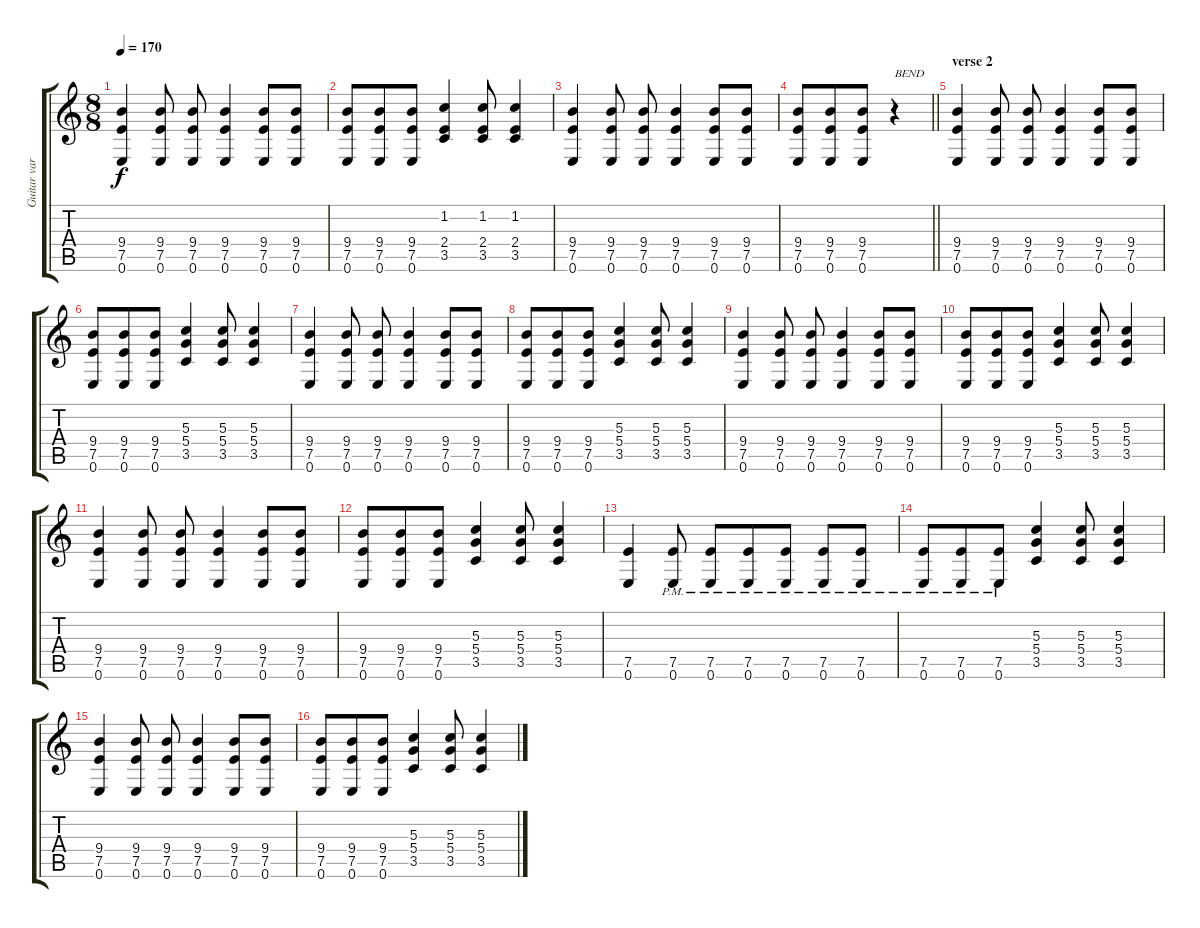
\track ("Guitar var 2" "Guitar var") {mute instrument distortionguitar}
\staff {score tabs}
\tuning (E4 B3 G3 D3 A2 E2) {hide}
\ts (8 8)
\tempo 170
\clef g2
\ks c
(9.4 7.5 0.6).4{dy f} (9.4 7.5 0.6).8 (9.4 7.5 0.6).8 (9.4 7.5 0.6).4 (9.4 7.5 0.6).8 (9.4 7.5 0.6).8 |
(9.4 7.5 0.6).8 (9.4 7.5 0.6).8 (9.4 7.5 0.6).8 (1.2 2.4 3.5).4 (1.2 2.4 3.5).8 (1.2 2.4 3.5).4 |
(9.4 7.5 0.6).4 (9.4 7.5 0.6).8 (9.4 7.5 0.6).8 (9.4 7.5 0.6).4 (9.4 7.5 0.6).8 (9.4 7.5 0.6).8 |
\barLineRight lightlight
(9.4 7.5 0.6).8 (9.4 7.5 0.6).8 (9.4 7.5 0.6).8 r.4{txt "BEND"} |
\section ("" "verse 2")
(9.4 7.5 0.6).4 (9.4 7.5 0.6).8 (9.4 7.5 0.6).8 (9.4 7.5 0.6).4 (9.4 7.5 0.6).8 (9.4 7.5 0.6).8 |
(9.4 7.5 0.6).8 (9.4 7.5 0.6).8 (9.4 7.5 0.6).8 (5.3 5.4 3.5).4 (5.3 5.4 3.5).8 (5.3 5.4 3.5).4 |
(9.4 7.5 0.6).4 (9.4 7.5 0.6).8 (9.4 7.5 0.6).8 (9.4 7.5 0.6).4 (9.4 7.5 0.6).8 (9.4 7.5 0.6).8 |
(9.4 7.5 0.6).8 (9.4 7.5 0.6).8 (9.4 7.5 0.6).8 (5.3 5.4 3.5).4 (5.3 5.4 3.5).8 (5.3 5.4 3.5).4 |
(9.4 7.5 0.6).4 (9.4 7.5 0.6).8 (9.4 7.5 0.6).8 (9.4 7.5 0.6).4 (9.4 7.5 0.6).8 (9.4 7.5 0.6).8 |
(9.4 7.5 0.6).8 (9.4 7.5 0.6).8 (9.4 7.5 0.6).8 (5.3 5.4 3.5).4 (5.3 5.4 3.5).8 (5.3 5.4 3.5).4 |
(9.4 7.5 0.6).4 (9.4 7.5 0.6).8 (9.4 7.5 0.6).8 (9.4 7.5 0.6).4 (9.4 7.5 0.6).8 (9.4 7.5 0.6).8 |
(9.4 7.5 0.6).8 (9.4 7.5 0.6).8 (9.4 7.5 0.6).8 (5.3 5.4 3.5).4 (5.3 5.4 3.5).8 (5.3 5.4 3.5).4 |
(7.5 0.6).4 (7.5{pm} 0.6{pm}).8 (7.5{pm} 0.6{pm}).8 (7.5{pm} 0.6{pm}).8 (7.5{pm} 0.6{pm}).8 (7.5{pm} 0.6{pm}).8 (7.5{pm} 0.6{pm}).8 |
(7.5{pm} 0.6{pm}).8 (7.5{pm} 0.6{pm}).8 (7.5{pm} 0.6{pm}).8 (5.3 5.4 3.5).4 (5.3 5.4 3.5).8 (5.3 5.4 3.5).4 |
(9.4 7.5 0.6).4 (9.4 7.5 0.6).8 (9.4 7.5 0.6).8 (9.4 7.5 0.6).4 (9.4 7.5 0.6).8 (9.4 7.5 0.6).8 |
(9.4 7.5 0.6).8 (9.4 7.5 0.6).8 (9.4 7.5 0.6).8 (5.3 5.4 3.5).4 (5.3 5.4 3.5).8 (5.3 5.4 3.5).4
